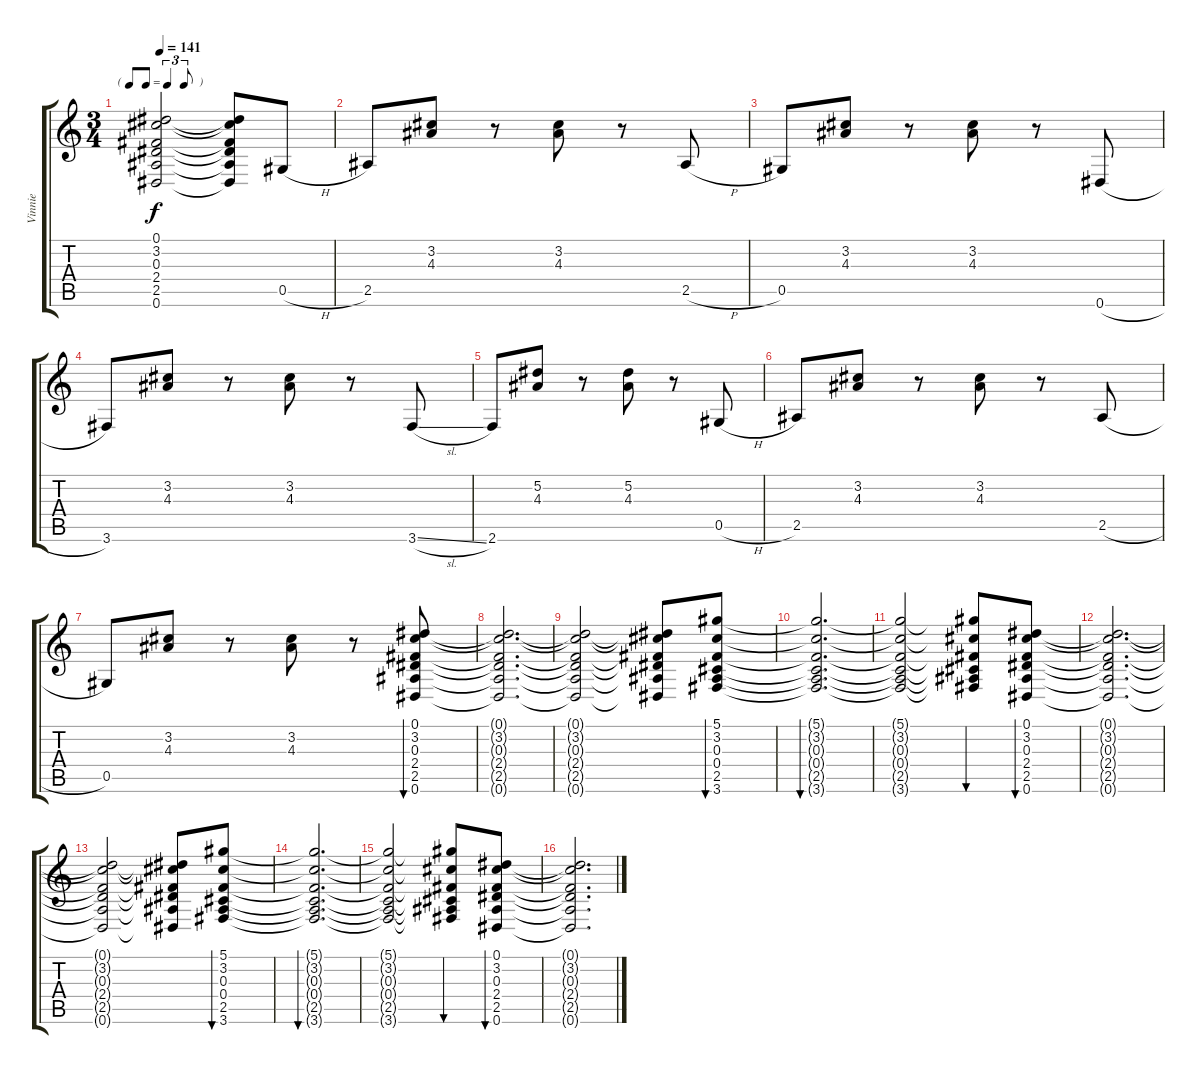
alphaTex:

\track ("Vinnie" "Vinnie") {instrument distortionguitar}
\staff {score tabs}
\tuning (Eb4 Bb3 Gb3 Db3 Ab2 Eb2) {hide}
\ts (3 4)
\tf triplet8th
\tempo 141
\clef g2
\ks c
(0.1{t} 3.2{t} 0.3{t} 2.4{t} 2.5{t} 0.6{t}).2{dy f} (0.1{t} 3.2{t} 0.3{t} 2.4{t} 2.5{t} 0.6{t}).8 0.5{h}.8 |
2.5.8 (3.2 4.3).8 r.8 (3.2 4.3).8 r.8 2.5{h}.8 |
0.5.8 (3.2 4.3).8 r.8 (3.2 4.3).8 r.8 0.6{h}.8 |
3.6.8 (3.2 4.3).8 r.8 (3.2 4.3).8 r.8 3.6{sl}.8 |
2.6.8 (5.2 4.3).8 r.8 (5.2 4.3).8 r.8 0.5{h}.8 |
2.5.8 (3.2 4.3).8 r.8 (3.2 4.3).8 r.8 2.5{h}.8 |
0.5.8 (3.2 4.3).8 r.8 (3.2 4.3).8 r.8 (0.1 3.2 0.3 2.4 2.5 0.6).8{bu 480} |
(0.1{t} 3.2{t} 0.3{t} 2.4{t} 2.5{t} 0.6{t}).2{d} |
(0.1{t} 3.2{t} 0.3{t} 2.4{t} 2.5{t} 0.6{t}).2 (0.1{t} 3.2{t} 0.3{t} 2.4{t} 2.5{t} 0.6{t}).8 (5.1 3.2 0.3 0.4 2.5 3.6).8{bu 480} |
(5.1{t} 3.2{t} 0.3{t} 0.4{t} 2.5{t} 3.6{t}).2{d bu 480} |
(5.1{t} 3.2{t} 0.3{t} 0.4{t} 2.5{t} 3.6{t}).2 (5.1{t} 3.2{t} 0.3{t} 0.4{t} 2.5{t} 3.6{t}).8{bu 480} (0.1 3.2 0.3 2.4 2.5 0.6).8{bu 480} |
(0.1{t} 3.2{t} 0.3{t} 2.4{t} 2.5{t} 0.6{t}).2{d} |
(0.1{t} 3.2{t} 0.3{t} 2.4{t} 2.5{t} 0.6{t}).2 (0.1{t} 3.2{t} 0.3{t} 2.4{t} 2.5{t} 0.6{t}).8 (5.1 3.2 0.3 0.4 2.5 3.6).8{bu 480} |
(5.1{t} 3.2{t} 0.3{t} 0.4{t} 2.5{t} 3.6{t}).2{d bu 480} |
(5.1{t} 3.2{t} 0.3{t} 0.4{t} 2.5{t} 3.6{t}).2 (5.1{t} 3.2{t} 0.3{t} 0.4{t} 2.5{t} 3.6{t}).8{bu 480} (0.1 3.2 0.3 2.4 2.5 0.6).8{bu 480} |
(0.1{t} 3.2{t} 0.3{t} 2.4{t} 2.5{t} 0.6{t}).2{d}
